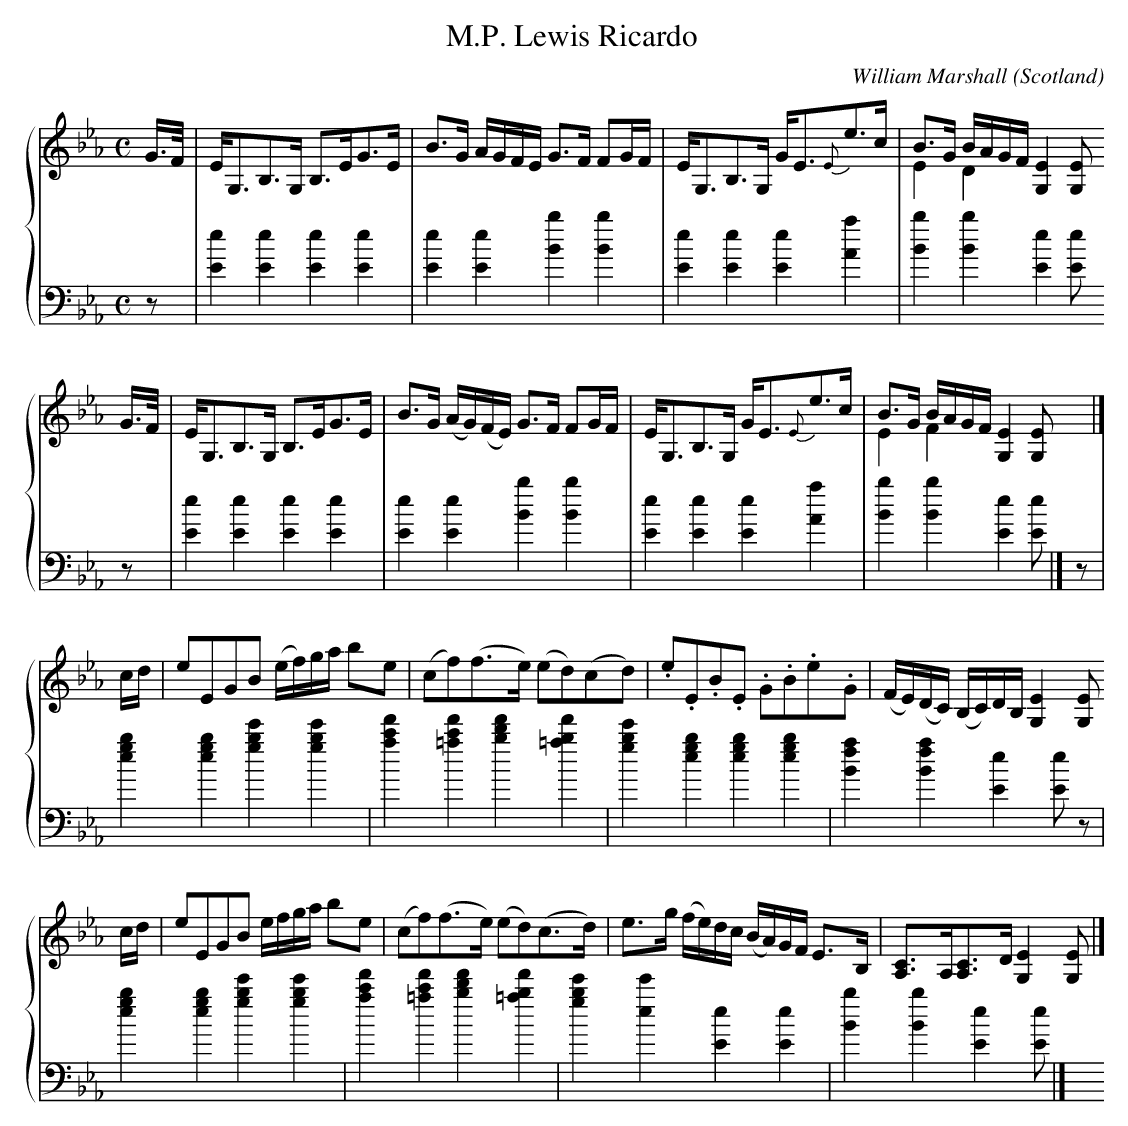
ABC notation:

X:1
T:Lewis Ricardo, M.P.
C:William Marshall
L:1/8
M:C
O:Scotland
K:Eb
%%staves {1 2}
V:1
G3//F// | \
E<G,B,>G, B,>EG>E | B>G A/G/F/E/ G>F FG/F/ | \
E<G,B,>G, G<E{E}e>c | B>G B/A/G/F/ [G,E]2 [G,E]
G3//F// & E2D2x4 | \
E<G,B,>G, B,>EG>E | B>G (A/G/)(F/E/) G>F FG/F/ | \
E<G,B,>G, G<E{E}e>c | B>G B/A/G/F/ [G,E]2 [G,E] & E2F2x4 |]
c/d/ | \
eEGB (e/f/)g/a/ be | (cf)(f>e) (ed)(cd) | \
.e.E.B.E .G.B.e.G | (F/E/)(D/C/) (B,/C/)D/B,/ [G,E]2 [G,E]
c/d/ | \
eEGB e/f/g/a/ be | (cf)(f>e) (ed)(c>d) | \
e>g (f/e/)d/c/ (B/A/)G/F/ E>B, | [A,C]>A,[A,C]>D [G,E]2 [G,E] |]
V:2 clef=bass
L:1/4
z/ | \
[Ee][Ee][Ee][Ee] | [Ee][Ee][Bb][Bb] | [Ee][Ee][Ee][Aa] | [Bb][Bb][Ee][Ee]/z/ | \
[Ee][Ee][Ee][Ee] | [Ee][Ee][Bb][Bb] | [Ee][Ee][Ee][Aa] | [Bb][Bb][Ee][Ee]/ |] \
z/ | \
[egb][egb][gbe'][gbe'] | [ac'f'][=ac'f'][bd'f'][=abf'] | \
[gbe'] [egb][egb][egb] | [Bfa][Bfa][Ee][Ee]/z/ | \
[egb][egb][gbe'][gbe'] | [ac'f'][=ac'f'][bd'f'][=abf'] | \
[gbe'][ee'][Ee][Ee]    | [Bb][Bb][Ee][Ee]/ |]
